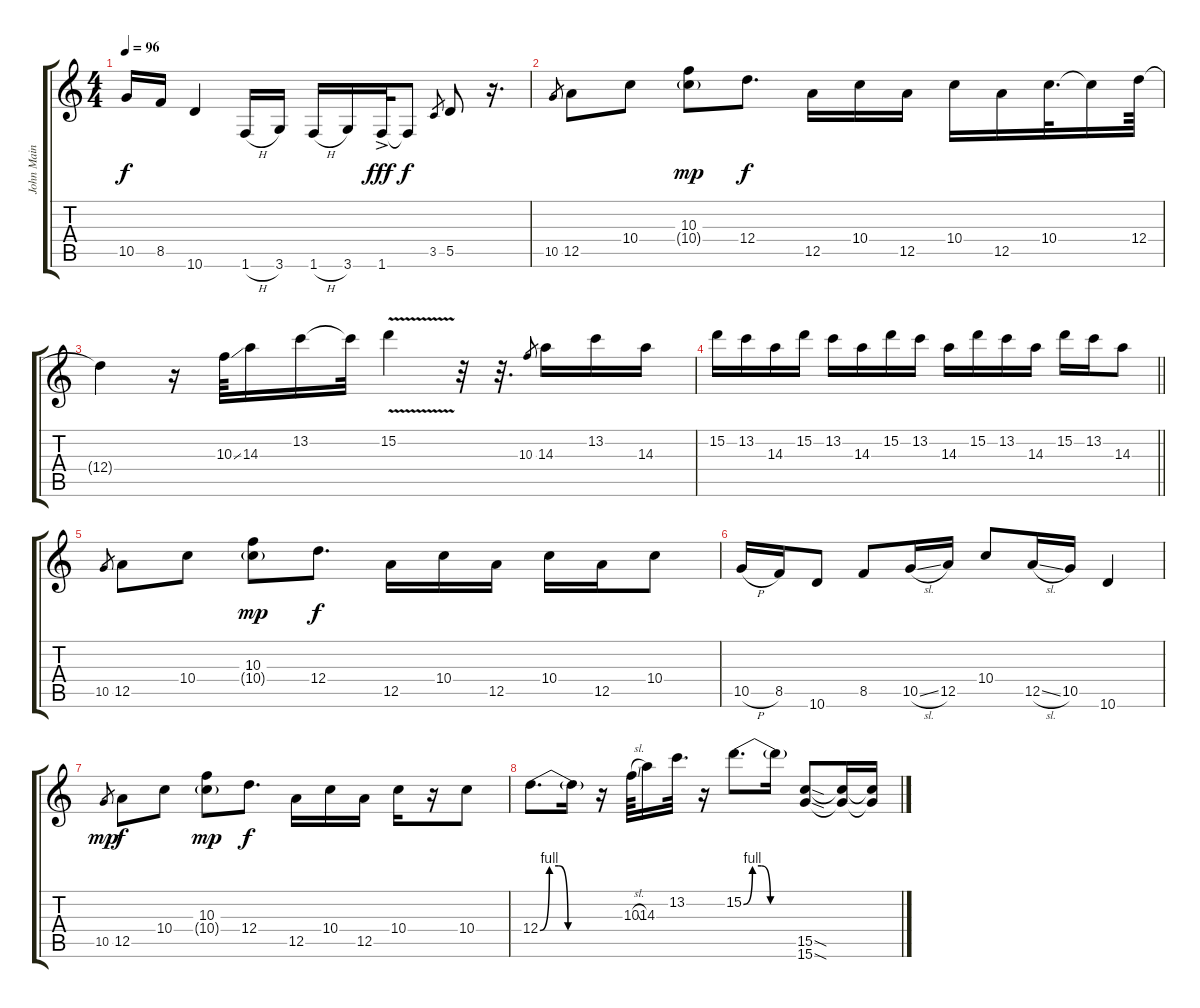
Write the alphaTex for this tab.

\track ("John Main guitar" "John Main ") {instrument electricguitarclean}
\staff {score tabs}
\tuning (E4 B3 G3 D3 A2 E2) {hide}
\ts (4 4)
\tempo 96
\clef g2
\ks c
10.5{t}.16{dy f} 8.5.16 10.6.4 1.6{h}.16 3.6.16 1.6{h}.16 3.6.16 1.6{ac}.32{dy fff} 1.6{t}.8{dy f} 3.5.8{gr} 5.5.8 r.16{d} |
10.5.8{gr} 12.5.8 10.4.8 (10.3 10.4{g}).8{dy mp} 12.4.8{d dy f} 12.5.16 10.4.16 12.5.16 10.4.16 12.5.16 10.4.32{d} 10.4{t}.16 12.4.64 |
12.4{t}.4 r.16 10.3{ss}.64 14.3.16 13.2.16 13.2{t}.32 15.2{v}.4 r.32 r.32{d} 10.3.8{gr} 14.3.16 13.2.16 14.3.16 |
\barLineRight lightlight
15.2.16 13.2.16 14.3.16 15.2.16 13.2.16 14.3.16 15.2.16 13.2.16 14.3.16 15.2.16 13.2.16 14.3.16 15.2.16 13.2.16 14.3.8 |
10.5.8{gr} 12.5.8 10.4.8 (10.3 10.4{g}).8{dy mp} 12.4.8{d dy f} 12.5.16 10.4.16 12.5.16 10.4.16 12.5.16 10.4.8 |
10.5{h}.16 8.5.16 10.6.8 8.5.8 10.5{sl}.16 12.5.16 10.4.8 12.5{sl}.16 10.5.16 10.6.4 |
10.5.8{gr dy mp} 12.5.8{dy f} 10.4.8 (10.3 10.4{g}).8{dy mp} 12.4.8{d dy f} 12.5.16 10.4.16 12.5.16 10.4.16 r.16 10.4.8 |
12.4{be (custom 0 0 10 4 20 4 30 0 60 0)}.8{d} 12.4{t}.16 r.16 10.3{sl}.64 14.3.16 13.2.32{d} r.16 15.2{be (custom 0 0 10 4 20 4 30 0 60 0)}.8{d} 15.2{t}.16 (15.5{sod} 15.6{sod}).8 (15.5{t} 15.6{t}).16 (15.5{t} 15.6{t}).16
